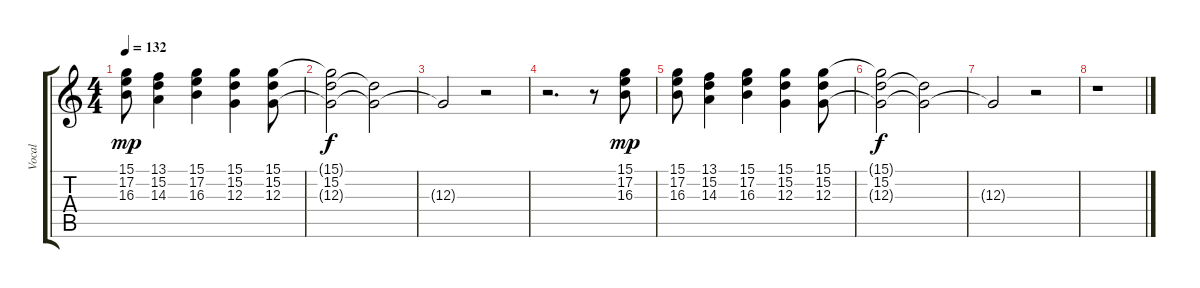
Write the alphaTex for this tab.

\track ("Vocal" "Vocal") {instrument baritonesax}
\staff {score tabs}
\tuning (E4 B3 G3 D3 A2 E2) {hide}
\ts (4 4)
\tempo 132
\clef g2
\ks c
(15.1 17.2 16.3).8{dy mp} (13.1 15.2 14.3).4 (15.1 17.2 16.3).4 (15.1 15.2 12.3).4 (15.1 15.2 12.3).8 |
(15.1{t} 15.2 12.3{t}).2{dy f} (15.2{t} 12.3{t}).2 |
12.3{t}.2 r.2 |
r.2{d} r.8 (15.1 17.2 16.3).8{dy mp} |
(15.1 17.2 16.3).8 (13.1 15.2 14.3).4 (15.1 17.2 16.3).4 (15.1 15.2 12.3).4 (15.1 15.2 12.3).8 |
(15.1{t} 15.2 12.3{t}).2{dy f} (15.2{t} 12.3{t}).2 |
12.3{t}.2 r.2 |
r.1
